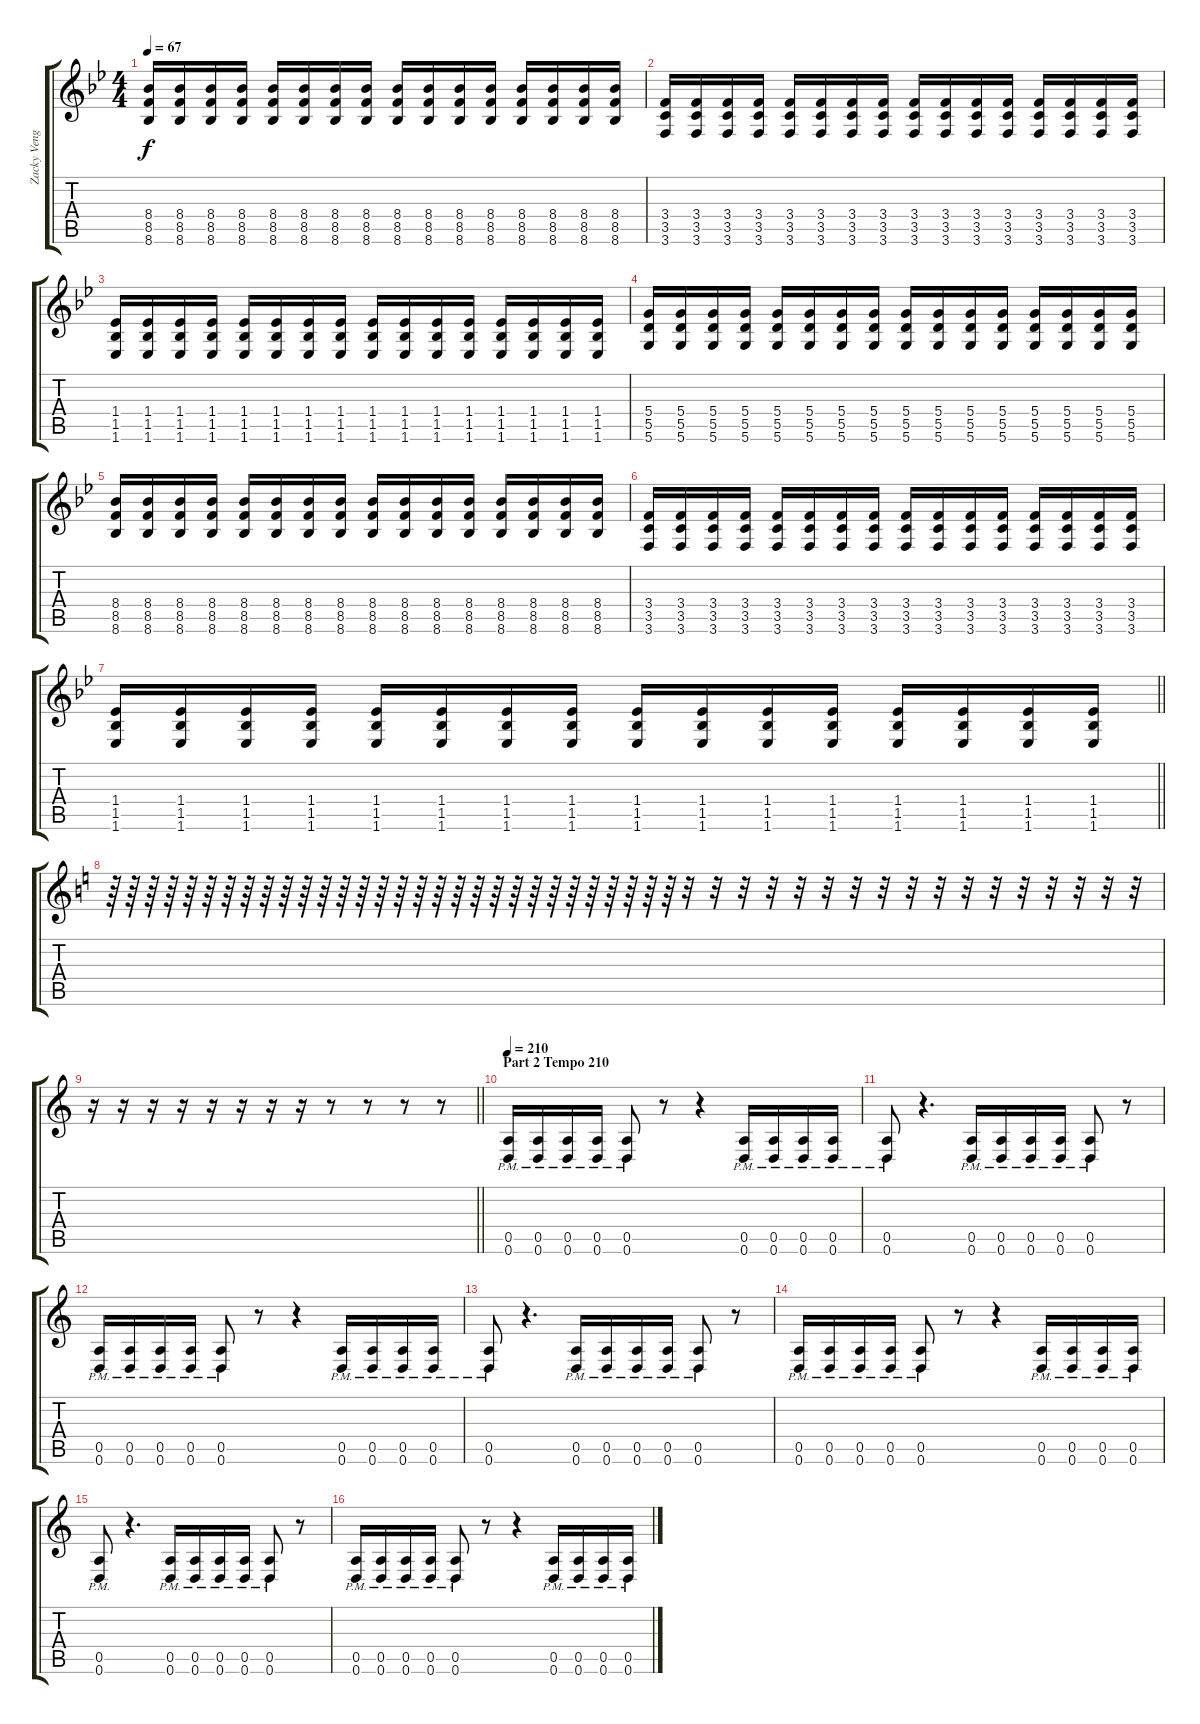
\track ("Zacky Vengence" "Zacky Veng") {instrument distortionguitar}
\staff {score tabs}
\tuning (E4 B3 G3 D3 A2 D2) {hide}
\ts (4 4)
\tempo 67
\clef g2
\ks bb
(8.4 8.5 8.6).16{dy f} (8.4 8.5 8.6).16 (8.4 8.5 8.6).16 (8.4 8.5 8.6).16 (8.4 8.5 8.6).16 (8.4 8.5 8.6).16 (8.4 8.5 8.6).16 (8.4 8.5 8.6).16 (8.4 8.5 8.6).16 (8.4 8.5 8.6).16 (8.4 8.5 8.6).16 (8.4 8.5 8.6).16 (8.4 8.5 8.6).16 (8.4 8.5 8.6).16 (8.4 8.5 8.6).16 (8.4 8.5 8.6).16 |
(3.4 3.5 3.6).16 (3.4 3.5 3.6).16 (3.4 3.5 3.6).16 (3.4 3.5 3.6).16 (3.4 3.5 3.6).16 (3.4 3.5 3.6).16 (3.4 3.5 3.6).16 (3.4 3.5 3.6).16 (3.4 3.5 3.6).16 (3.4 3.5 3.6).16 (3.4 3.5 3.6).16 (3.4 3.5 3.6).16 (3.4 3.5 3.6).16 (3.4 3.5 3.6).16 (3.4 3.5 3.6).16 (3.4 3.5 3.6).16 |
(1.4 1.5 1.6).16 (1.4 1.5 1.6).16 (1.4 1.5 1.6).16 (1.4 1.5 1.6).16 (1.4 1.5 1.6).16 (1.4 1.5 1.6).16 (1.4 1.5 1.6).16 (1.4 1.5 1.6).16 (1.4 1.5 1.6).16 (1.4 1.5 1.6).16 (1.4 1.5 1.6).16 (1.4 1.5 1.6).16 (1.4 1.5 1.6).16 (1.4 1.5 1.6).16 (1.4 1.5 1.6).16 (1.4 1.5 1.6).16 |
(5.4 5.5 5.6).16{volume 0} (5.4 5.5 5.6).16 (5.4 5.5 5.6).16 (5.4 5.5 5.6).16 (5.4 5.5 5.6).16 (5.4 5.5 5.6).16 (5.4 5.5 5.6).16 (5.4 5.5 5.6).16 (5.4 5.5 5.6).16 (5.4 5.5 5.6).16 (5.4 5.5 5.6).16 (5.4 5.5 5.6).16 (5.4 5.5 5.6).16 (5.4 5.5 5.6).16 (5.4 5.5 5.6).16 (5.4 5.5 5.6).16 |
(8.4 8.5 8.6).16 (8.4 8.5 8.6).16 (8.4 8.5 8.6).16 (8.4 8.5 8.6).16 (8.4 8.5 8.6).16 (8.4 8.5 8.6).16 (8.4 8.5 8.6).16 (8.4 8.5 8.6).16 (8.4 8.5 8.6).16 (8.4 8.5 8.6).16 (8.4 8.5 8.6).16 (8.4 8.5 8.6).16 (8.4 8.5 8.6).16 (8.4 8.5 8.6).16 (8.4 8.5 8.6).16 (8.4 8.5 8.6).16 |
(3.4 3.5 3.6).16 (3.4 3.5 3.6).16 (3.4 3.5 3.6).16 (3.4 3.5 3.6).16 (3.4 3.5 3.6).16 (3.4 3.5 3.6).16 (3.4 3.5 3.6).16 (3.4 3.5 3.6).16 (3.4 3.5 3.6).16 (3.4 3.5 3.6).16 (3.4 3.5 3.6).16 (3.4 3.5 3.6).16 (3.4 3.5 3.6).16 (3.4 3.5 3.6).16 (3.4 3.5 3.6).16 (3.4 3.5 3.6).16 |
\barLineRight lightlight
(1.4 1.5 1.6).16 (1.4 1.5 1.6).16 (1.4 1.5 1.6).16 (1.4 1.5 1.6).16 (1.4 1.5 1.6).16 (1.4 1.5 1.6).16 (1.4 1.5 1.6).16 (1.4 1.5 1.6).16 (1.4 1.5 1.6).16 (1.4 1.5 1.6).16 (1.4 1.5 1.6).16 (1.4 1.5 1.6).16 (1.4 1.5 1.6).16 (1.4 1.5 1.6).16 (1.4 1.5 1.6).16 (1.4 1.5 1.6).16 |
\ks c
r.64 r.64 r.64 r.64 r.64 r.64 r.64 r.64 r.64 r.64 r.64 r.64 r.64 r.64 r.64 r.64 r.64 r.64 r.64 r.64 r.64 r.64 r.64 r.64 r.64 r.64 r.64 r.64 r.64 r.64 r.32 r.32 r.32 r.32 r.32 r.32 r.32 r.32 r.32 r.32 r.32 r.32 r.32 r.32 r.32 r.32 r.32 |
\barLineRight lightlight
r.16 r.16 r.16 r.16 r.16 r.16 r.16 r.16 r.8 r.8 r.8 r.8 |
\section ("" "Part 2 Tempo 210")
\tempo 210
(0.5{pm} 0.6{pm}).16{volume 16} (0.5{pm} 0.6{pm}).16 (0.5{pm} 0.6{pm}).16 (0.5{pm} 0.6{pm}).16 (0.5{pm} 0.6{pm}).8 r.8 r.4 (0.5{pm} 0.6{pm}).16 (0.5{pm} 0.6{pm}).16 (0.5{pm} 0.6{pm}).16 (0.5{pm} 0.6{pm}).16 |
(0.5{pm} 0.6{pm}).8 r.4{d} (0.5{pm} 0.6{pm}).16 (0.5{pm} 0.6{pm}).16 (0.5{pm} 0.6{pm}).16 (0.5{pm} 0.6{pm}).16 (0.5{pm} 0.6{pm}).8 r.8 |
(0.5{pm} 0.6{pm}).16 (0.5{pm} 0.6{pm}).16 (0.5{pm} 0.6{pm}).16 (0.5{pm} 0.6{pm}).16 (0.5{pm} 0.6{pm}).8 r.8 r.4 (0.5{pm} 0.6{pm}).16 (0.5{pm} 0.6{pm}).16 (0.5{pm} 0.6{pm}).16 (0.5{pm} 0.6{pm}).16 |
(0.5{pm} 0.6{pm}).8 r.4{d} (0.5{pm} 0.6{pm}).16 (0.5{pm} 0.6{pm}).16 (0.5{pm} 0.6{pm}).16 (0.5{pm} 0.6{pm}).16 (0.5{pm} 0.6{pm}).8 r.8 |
(0.5{pm} 0.6{pm}).16 (0.5{pm} 0.6{pm}).16 (0.5{pm} 0.6{pm}).16 (0.5{pm} 0.6{pm}).16 (0.5{pm} 0.6{pm}).8 r.8 r.4 (0.5{pm} 0.6{pm}).16 (0.5{pm} 0.6{pm}).16 (0.5{pm} 0.6{pm}).16 (0.5{pm} 0.6{pm}).16 |
(0.5{pm} 0.6{pm}).8 r.4{d} (0.5{pm} 0.6{pm}).16 (0.5{pm} 0.6{pm}).16 (0.5{pm} 0.6{pm}).16 (0.5{pm} 0.6{pm}).16 (0.5{pm} 0.6{pm}).8 r.8 |
(0.5{pm} 0.6{pm}).16 (0.5{pm} 0.6{pm}).16 (0.5{pm} 0.6{pm}).16 (0.5{pm} 0.6{pm}).16 (0.5{pm} 0.6{pm}).8 r.8 r.4 (0.5{pm} 0.6{pm}).16 (0.5{pm} 0.6{pm}).16 (0.5{pm} 0.6{pm}).16 (0.5{pm} 0.6{pm}).16
